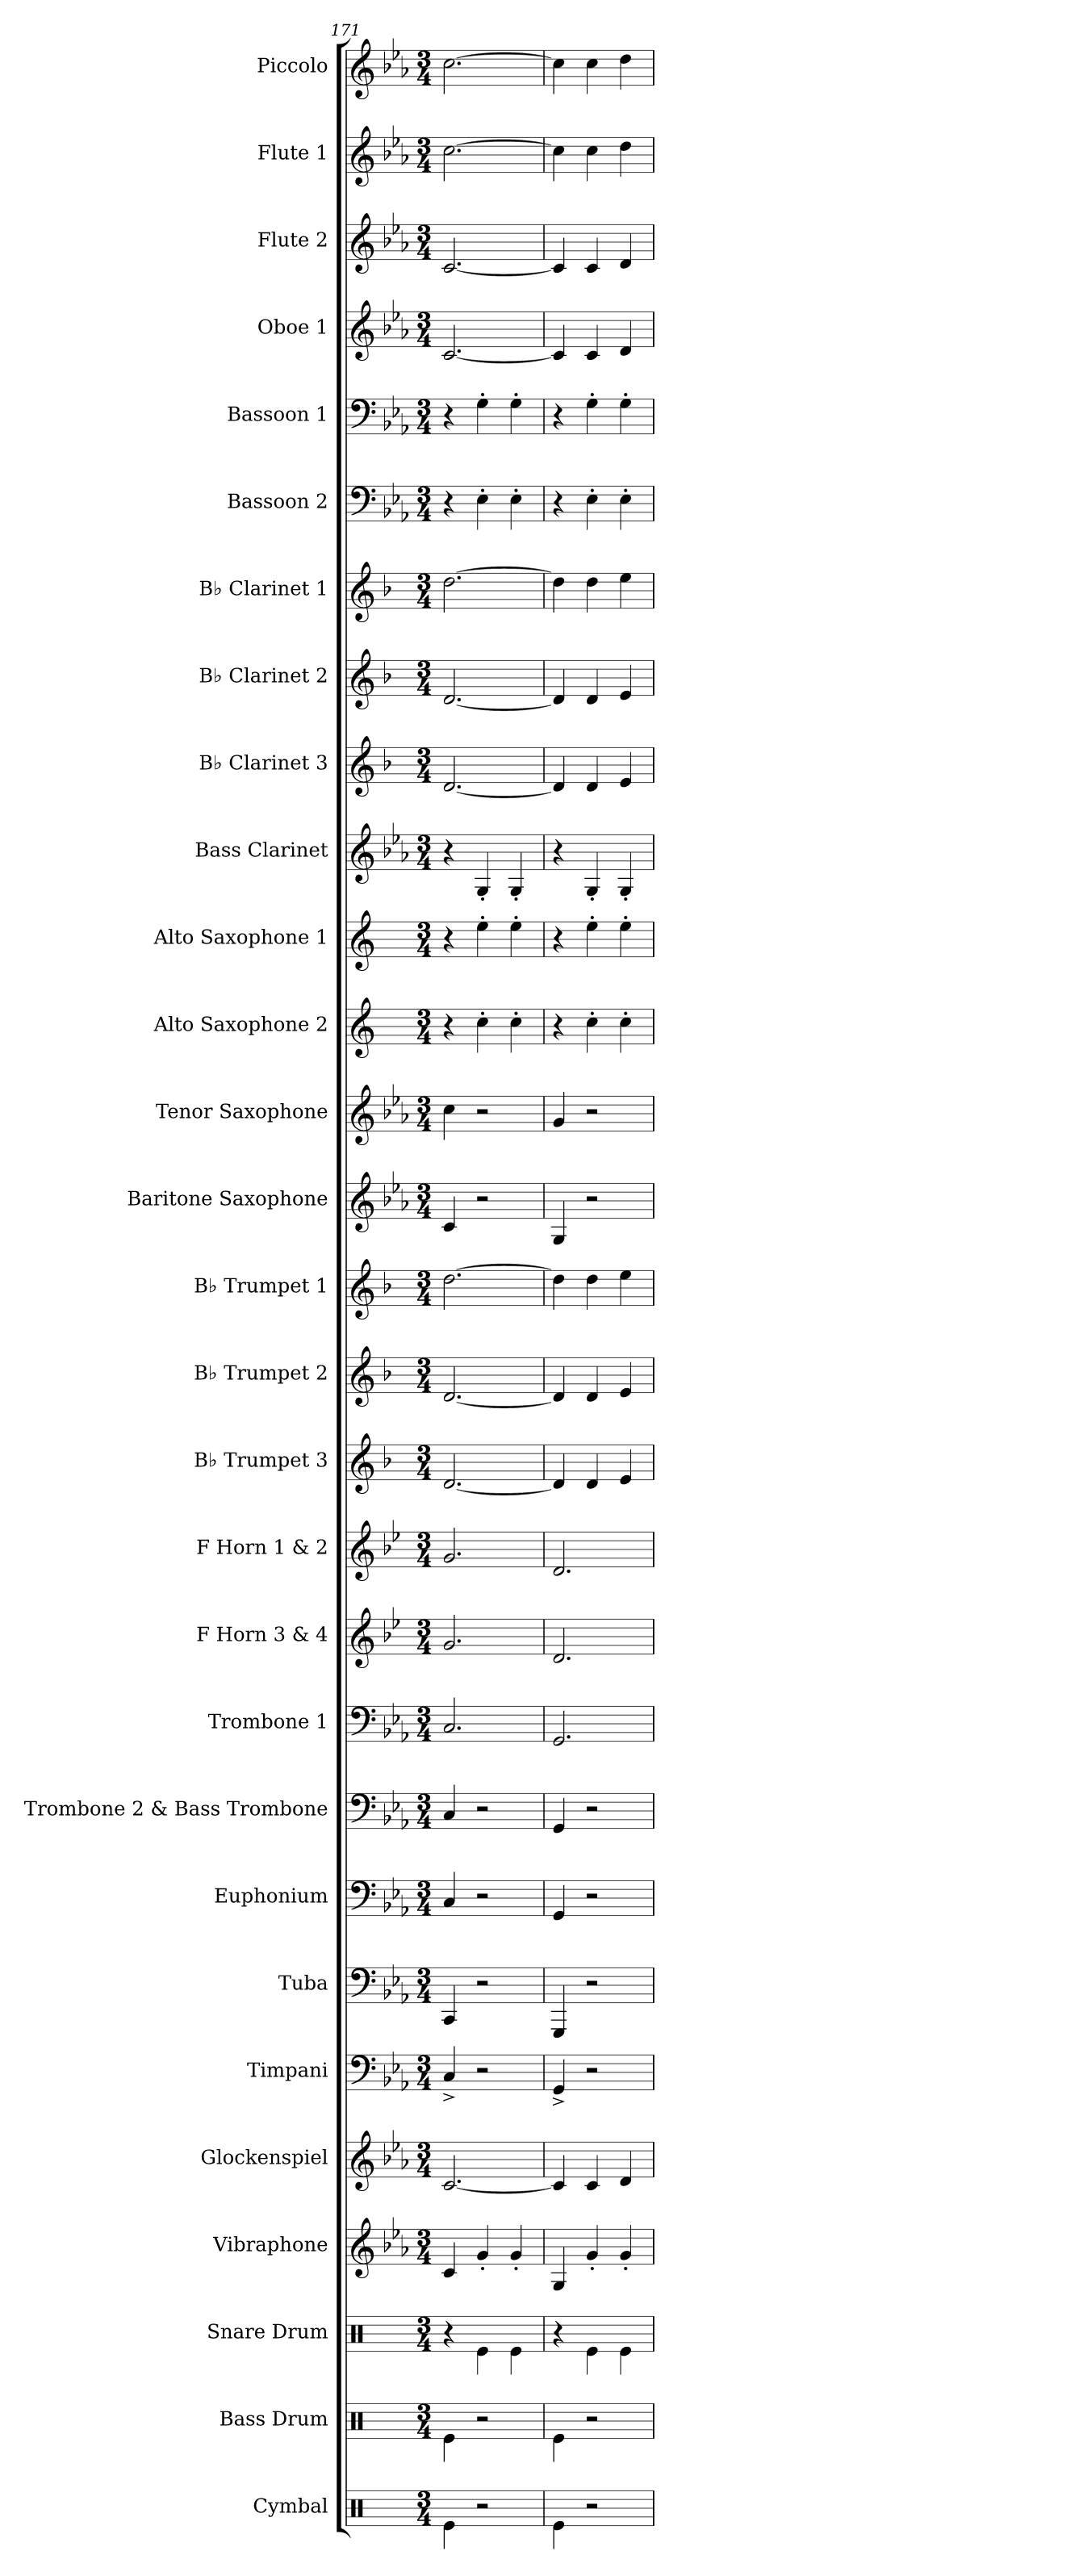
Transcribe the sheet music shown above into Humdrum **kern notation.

**kern	**kern	**kern	**kern	**kern	**kern	**kern	**kern	**kern	**kern	**kern	**kern	**kern	**kern	**kern	**kern	**kern	**kern	**kern	**kern	**kern	**kern	**kern	**kern	**kern	**kern	**kern	**kern	**kern
*part29	*part28	*part27	*part26	*part25	*part24	*part23	*part22	*part21	*part20	*part19	*part18	*part17	*part16	*part15	*part14	*part13	*part12	*part11	*part10	*part9	*part8	*part7	*part6	*part5	*part4	*part3	*part2	*part1
*staff29	*staff28	*staff27	*staff26	*staff25	*staff24	*staff23	*staff22	*staff21	*staff20	*staff19	*staff18	*staff17	*staff16	*staff15	*staff14	*staff13	*staff12	*staff11	*staff10	*staff9	*staff8	*staff7	*staff6	*staff5	*staff4	*staff3	*staff2	*staff1
*I"Cymbal	*I"Bass Drum	*I"Snare Drum	*I"Vibraphone	*I"Glockenspiel	*I"Timpani	*I"Tuba	*I"Euphonium	*I"Trombone 2 &amp; Bass Trombone	*I"Trombone 1	*I"F Horn 3 &amp; 4	*I"F Horn 1 &amp; 2	*I"B♭ Trumpet 3	*I"B♭ Trumpet 2	*I"B♭ Trumpet 1	*I"Baritone Saxophone	*I"Tenor Saxophone	*I"Alto Saxophone 2	*I"Alto Saxophone 1	*I"Bass Clarinet	*I"B♭ Clarinet 3	*I"B♭ Clarinet 2	*I"B♭ Clarinet 1	*I"Bassoon 2	*I"Bassoon 1	*I"Oboe 1	*I"Flute 2	*I"Flute 1	*I"Piccolo
*I'Cym.	*I'B. Dr.	*I'Sn. Dr.	*I'Vib.	*I'Glk.	*I'Timp.	*I'Tba.	*I'Euph.	*I'Tbn. 2 B. Tbn.	*I'Tbn. 1	*I'F Hn. 3 4	*I'F Hn. 1 2	*I'B♭ Tpt. 3	*I'B♭ Tpt. 2	*I'B♭ Tpt. 1	*I'Bar. Sax.	*I'T. Sax.	*I'A. Sax. 2	*I'A. Sax. 1	*I'B. Cl.	*I'B♭ Cl. 3	*I'B♭ Cl. 2	*I'B♭ Cl. 1	*I'Bsn. 2	*I'Bsn. 1	*I'Ob. 1	*I'Fl. 2	*I'Fl. 1	*I'Picc.
*clefX	*clefX	*clefX	*clefG2	*clefG2	*clefF4	*clefF4	*clefF4	*clefF4	*clefF4	*clefG2	*clefG2	*clefG2	*clefG2	*clefG2	*clefG2	*clefG2	*clefG2	*clefG2	*clefG2	*clefG2	*clefG2	*clefG2	*clefF4	*clefF4	*clefG2	*clefG2	*clefG2	*clefG2
*	*	*	*	*ITrd-14c-24	*	*	*	*	*	*ITrd4c7	*ITrd4c7	*ITrd1c2	*ITrd1c2	*ITrd1c2	*ITrd12c21	*ITrd8c14	*ITrd5c9	*ITrd5c9	*ITrd8c14	*ITrd1c2	*ITrd1c2	*ITrd1c2	*	*	*	*	*	*ITrd-7c-12
*k[]	*k[]	*k[]	*k[b-e-a-]	*k[b-e-a-]	*k[b-e-a-]	*k[b-e-a-]	*k[b-e-a-]	*k[b-e-a-]	*k[b-e-a-]	*k[b-e-a-]	*k[b-e-a-]	*k[b-e-a-]	*k[b-e-a-]	*k[b-e-a-]	*k[b-e-a-]	*k[b-e-a-]	*k[b-e-a-]	*k[b-e-a-]	*k[b-e-a-]	*k[b-e-a-]	*k[b-e-a-]	*k[b-e-a-]	*k[b-e-a-]	*k[b-e-a-]	*k[b-e-a-]	*k[b-e-a-]	*k[b-e-a-]	*k[b-e-a-]
*M3/4	*M3/4	*M3/4	*M3/4	*M3/4	*M3/4	*M3/4	*M3/4	*M3/4	*M3/4	*M3/4	*M3/4	*M3/4	*M3/4	*M3/4	*M3/4	*M3/4	*M3/4	*M3/4	*M3/4	*M3/4	*M3/4	*M3/4	*M3/4	*M3/4	*M3/4	*M3/4	*M3/4	*M3/4
=171	=171	=171	=171	=171	=171	=171	=171	=171	=171	=171	=171	=171	=171	=171	=171	=171	=171	=171	=171	=171	=171	=171	=171	=171	=171	=171	=171	=171
4Re\	4Re\	4r	4c/	[2.ccc/	4C^/	4CC/	4C/	4C/	2.C/	2.c/	2.c/	[2.c/	[2.c/	[2.cc\	4C/	4c\	4r	4r	4r	[2.c/	[2.c/	[2.cc\	4r	4r	[2.c/	[2.c/	[2.cc\	[2.ccc\
2r	2r	4Re\	4g'/	.	2r	2r	2r	2r	.	.	.	.	.	.	2r	2r	4e-'\	4g'\	4GG'/	.	.	.	4E-'\	4G'\	.	.	.	.
.	.	4Re\	4g'/	.	.	.	.	.	.	.	.	.	.	.	.	.	4e-'\	4g'\	4GG'/	.	.	.	4E-'\	4G'\	.	.	.	.
=172	=172	=172	=172	=172	=172	=172	=172	=172	=172	=172	=172	=172	=172	=172	=172	=172	=172	=172	=172	=172	=172	=172	=172	=172	=172	=172	=172	=172
4Re\	4Re\	4r	4G/	4ccc/]	4GG^/	4GGG/	4GG/	4GG/	2.GG/	2.G/	2.G/	4c/]	4c/]	4cc\]	4GG/	4G/	4r	4r	4r	4c/]	4c/]	4cc\]	4r	4r	4c/]	4c/]	4cc\]	4ccc\]
2r	2r	4Re\	4g'/	4ccc/	2r	2r	2r	2r	.	.	.	4c/	4c/	4cc\	2r	2r	4e-'\	4g'\	4GG'/	4c/	4c/	4cc\	4E-'\	4G'\	4c/	4c/	4cc\	4ccc\
.	.	4Re\	4g'/	4ddd/	.	.	.	.	.	.	.	4d/	4d/	4dd\	.	.	4e-'\	4g'\	4GG'/	4d/	4d/	4dd\	4E-'\	4G'\	4d/	4d/	4dd\	4ddd\
=	=	=	=	=	=	=	=	=	=	=	=	=	=	=	=	=	=	=	=	=	=	=	=	=	=	=	=	=
*-	*-	*-	*-	*-	*-	*-	*-	*-	*-	*-	*-	*-	*-	*-	*-	*-	*-	*-	*-	*-	*-	*-	*-	*-	*-	*-	*-	*-
